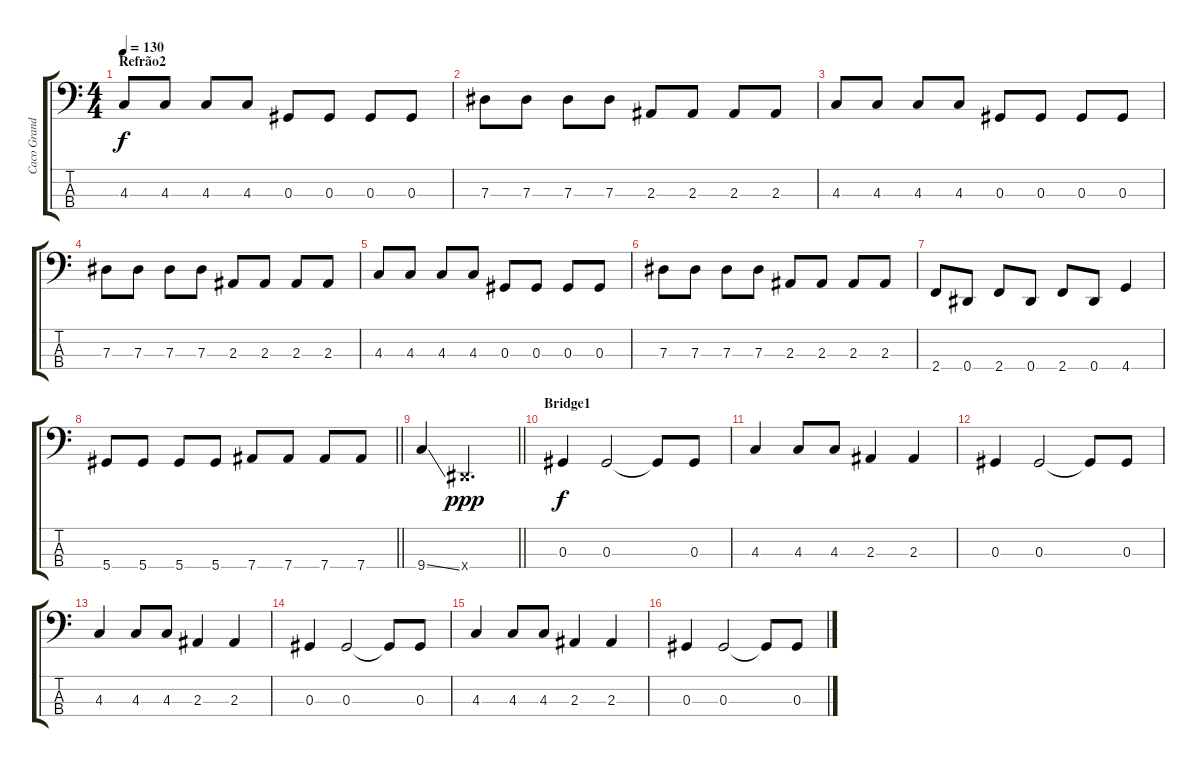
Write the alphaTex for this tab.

\track ("Caco Grandino(Baixo)" "Caco Grand") {instrument electricbasspick}
\staff {score tabs}
\tuning (Gb2 Db2 Ab1 Eb1) {hide}
\ts (4 4)
\section ("" "Refrão2")
\tempo 130
\clef f4
\ks c
4.3.8{dy f} 4.3.8 4.3.8 4.3.8 0.3.8 0.3.8 0.3.8 0.3.8 |
7.3.8 7.3.8 7.3.8 7.3.8 2.3.8 2.3.8 2.3.8 2.3.8 |
4.3.8 4.3.8 4.3.8 4.3.8 0.3.8 0.3.8 0.3.8 0.3.8 |
7.3.8 7.3.8 7.3.8 7.3.8 2.3.8 2.3.8 2.3.8 2.3.8 |
4.3.8 4.3.8 4.3.8 4.3.8 0.3.8 0.3.8 0.3.8 0.3.8 |
7.3.8 7.3.8 7.3.8 7.3.8 2.3.8 2.3.8 2.3.8 2.3.8 |
2.4.8 0.4.8 2.4.8 0.4.8 2.4.8 0.4.8 4.4.4 |
\barLineRight lightlight
5.4.8 5.4.8 5.4.8 5.4.8 7.4.8 7.4.8 7.4.8 7.4.8 |
\barLineRight lightlight
9.4{ss}.4 0.4{x}.2{d dy ppp} |
\section ("" "Bridge1")
0.3.4{dy f} 0.3.2 0.3{t}.8 0.3.8 |
4.3.4 4.3.8 4.3.8 2.3.4 2.3.4 |
0.3.4 0.3.2 0.3{t}.8 0.3.8 |
4.3.4 4.3.8 4.3.8 2.3.4 2.3.4 |
0.3.4 0.3.2 0.3{t}.8 0.3.8 |
4.3.4 4.3.8 4.3.8 2.3.4 2.3.4 |
0.3.4 0.3.2 0.3{t}.8 0.3.8
